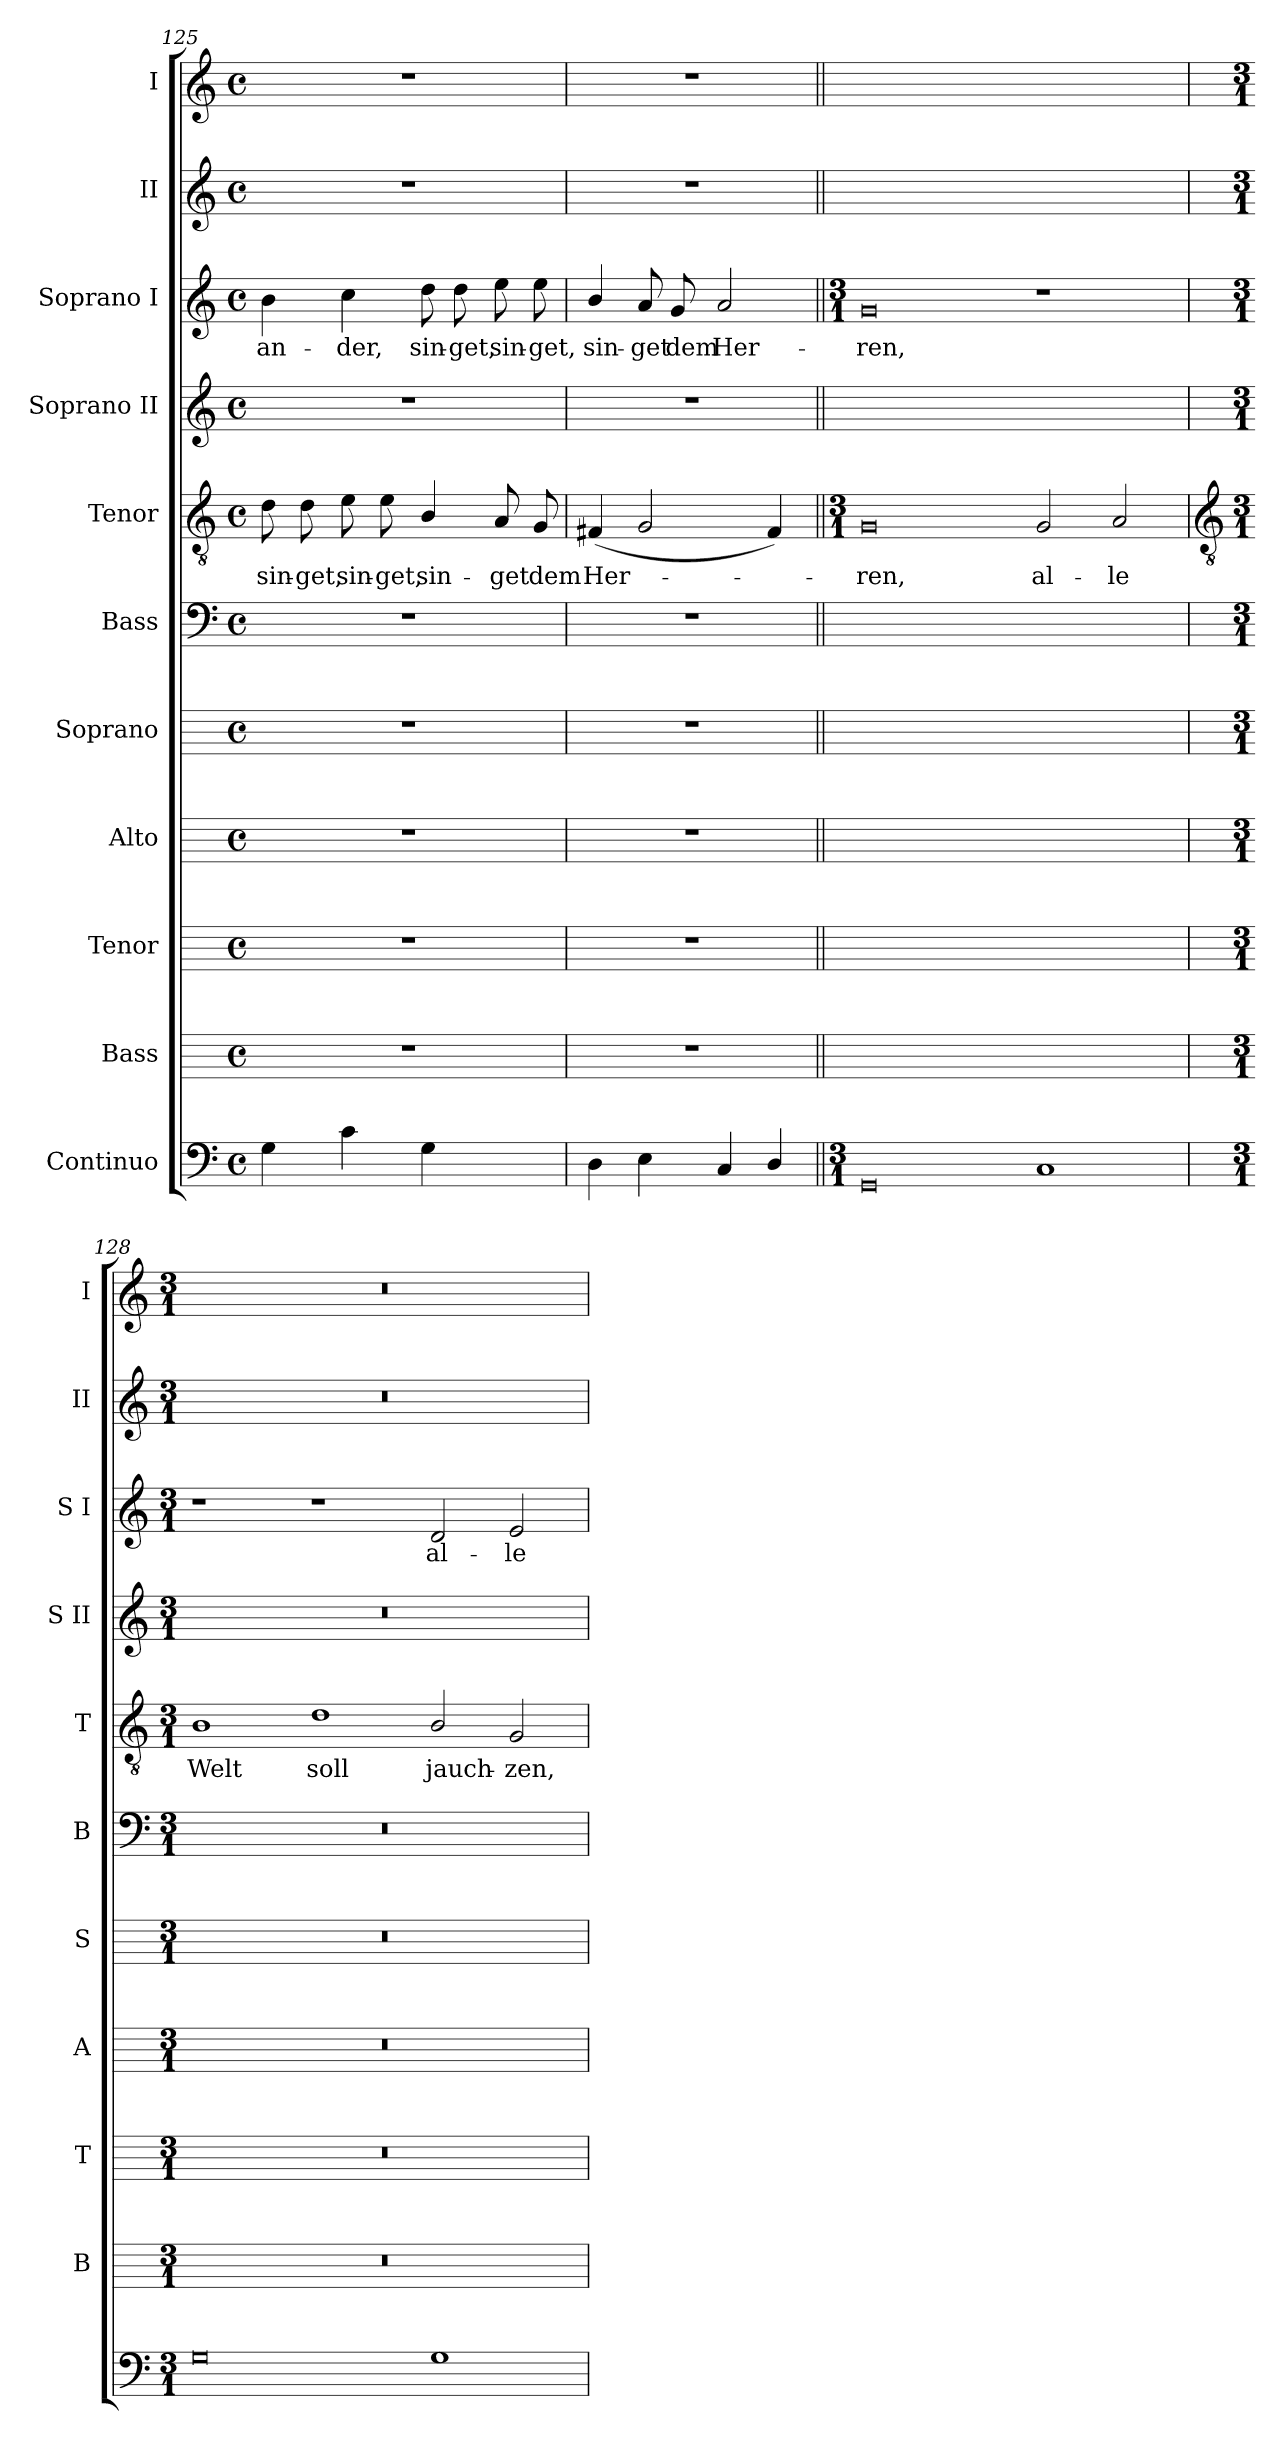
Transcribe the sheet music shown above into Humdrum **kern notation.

**kern	**text	**kern	**kern	**kern	**kern	**kern	**kern	**text	**kern	**kern	**text	**kern	**kern
*part11	*part11	*part10	*part9	*part8	*part7	*part6	*part5	*part5	*part4	*part3	*part3	*part2	*part1
*staff11	*staff11	*staff10	*staff9	*staff8	*staff7	*staff6	*staff5	*staff5	*staff4	*staff3	*staff3	*staff2	*staff1
*I"Continuo	*	*I"Bass	*I"Tenor	*I"Alto	*I"Soprano	*I"Bass	*I"Tenor	*	*I"Soprano II	*I"Soprano I	*	*I"II	*I"I
*	*	*I'B	*I'T	*I'A	*I'S	*I'B	*I'T	*	*I'S II	*I'S I	*	*I'II	*I'I
*clefF4	*	*	*	*	*	*clefF4	*clefGv2	*	*clefG2	*clefG2	*	*clefG2	*clefG2
*	*	*ITrd4c7	*ITrd4c7	*ITrd4c7	*ITrd4c7	*	*	*	*	*	*	*	*
*k[]	*	*	*	*	*	*k[]	*k[]	*	*k[]	*k[]	*	*k[]	*k[]
*C:	*	*	*	*	*	*C:	*C:	*	*C:	*C:	*	*C:	*C:
*M4/4	*	*M4/4	*M4/4	*M4/4	*M4/4	*M4/4	*M4/4	*	*M4/4	*M4/4	*	*M4/4	*M4/4
*met(c)	*	*met(c)	*met(c)	*met(c)	*met(c)	*met(c)	*met(c)	*	*met(c)	*met(c)	*	*met(c)	*met(c)
=125	=125	=125	=125	=125	=125	=125	=125	=125	=125	=125	=125	=125	=125
!	!	!	!	!	!	!	!	!LO:LY:b	!	!	!LO:LY:b	!	!
4G	.	1r	1r	1r	1r	1r	8d	sin-	1r	4b	-an-	1r	1r
!	!	!	!	!	!	!	!	!LO:LY:b	!	!	!	!	!
.	.	.	.	.	.	.	8d	-get,	.	.	.	.	.
!	!	!	!	!	!	!	!	!LO:LY:b	!	!	!LO:LY:b	!	!
4c	.	.	.	.	.	.	8e	sin-	.	4cc	-der,	.	.
!	!	!	!	!	!	!	!	!LO:LY:b	!	!	!	!	!
.	.	.	.	.	.	.	8e	-get,	.	.	.	.	.
!	!	!	!	!	!	!	!	!LO:LY:b	!	!	!LO:LY:b	!	!
4G	.	.	.	.	.	.	4B/	sin-	.	8dd	sin-	.	.
!	!	!	!	!	!	!	!	!	!	!	!LO:LY:b	!	!
.	.	.	.	.	.	.	.	.	.	8dd	-get,	.	.
!	!LO:LY:b	!	!	!	!	!	!	!LO:LY:b	!	!	!LO:LY:b	!	!
[8CLyy	6	.	.	.	.	.	8A	-get	.	8ee	sin-	.	.
!	!LO:LY:b	!	!	!	!	!	!	!LO:LY:b	!	!	!LO:LY:b	!	!
8CJyy]	5	.	.	.	.	.	8G	dem	.	8ee	-get,	.	.
=126	=126	=126	=126	=126	=126	=126	=126	=126	=126	=126	=126	=126	=126
!	!	!	!	!	!	!	!	!LO:LY:b	!	!	!LO:LY:b	!	!
4D	.	1r	1r	1r	1r	1r	(<4F#X	Her-	1r	4b/	sin-	1r	1r
!	!	!	!	!	!	!	!	!	!	!	!LO:LY:b	!	!
4E	.	.	.	.	.	.	2G	.	.	8a	-get	.	.
!	!	!	!	!	!	!	!	!	!	!	!LO:LY:b	!	!
.	.	.	.	.	.	.	.	.	.	8g	dem	.	.
!	!	!	!	!	!	!	!	!	!	!	!LO:LY:b	!	!
4C	.	.	.	.	.	.	.	.	.	2a	Her-	.	.
4D/	.	.	.	.	.	.	4F#)	.	.	.	.	.	.
=127||	=127||	=127||	=127||	=127||	=127||	=127||	=127||	=127||	=127||	=127||	=127||	=127||	=127||
*M3/1	*	*	*	*	*	*	*M3/1	*	*	*M3/1	*	*	*
!	!	!	!	!	!	!	!	!LO:LY:b	!	!	!LO:LY:b	!	!
0GG	.	0.r	0.r	0.r	0.r	0.r	0G	ren,	0.r	0g	-ren,	0.r	0.r
!	!	!	!	!	!	!	!	!LO:LY:b	!	!	!	!	!
1C	.	.	.	.	.	.	2G	al-	.	1r	.	.	.
!	!	!	!	!	!	!	!	!LO:LY:b	!	!	!	!	!
.	.	.	.	.	.	.	2A	-le	.	.	.	.	.
!!LO:LB:g=z
=128	=128	=128	=128	=128	=128	=128	=128	=128	=128	=128	=128	=128	=128
*	*	*	*	*	*	*	*clefGv2	*	*	*	*	*	*
*M3/1	*	*M3/1	*M3/1	*M3/1	*M3/1	*M3/1	*M3/1	*	*M3/1	*M3/1	*	*M3/1	*M3/1
!	!	!	!	!	!	!	!	!LO:LY:b	!	!	!	!	!
0G	.	0.r	0.r	0.r	0.r	0.r	1B	Welt	0.r	1r	.	0.r	0.r
!	!	!	!	!	!	!	!	!LO:LY:b	!	!	!	!	!
.	.	.	.	.	.	.	1d	soll	.	1r	.	.	.
!	!	!	!	!	!	!	!	!LO:LY:b	!	!	!LO:LY:b	!	!
1G	.	.	.	.	.	.	2B/	jauch-	.	2d	al-	.	.
!	!	!	!	!	!	!	!	!LO:LY:b	!	!	!LO:LY:b	!	!
.	.	.	.	.	.	.	2G	-zen,	.	2e	-le	.	.
=	=	=	=	=	=	=	=	=	=	=	=	=	=
*-	*-	*-	*-	*-	*-	*-	*-	*-	*-	*-	*-	*-	*-
